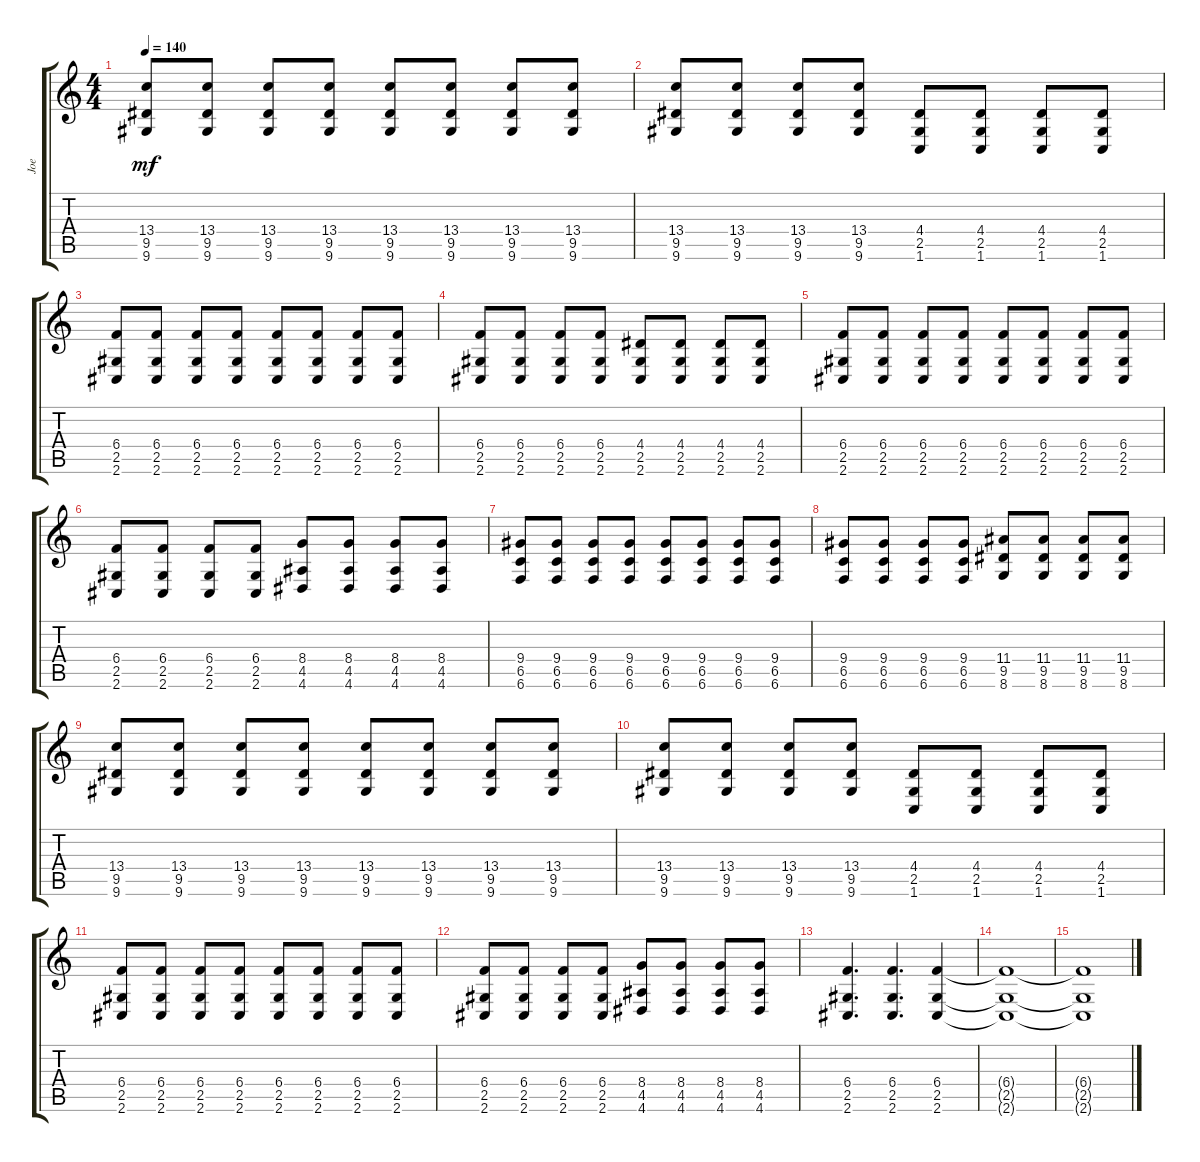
\track ("Joe" "Joe") {instrument distortionguitar}
\staff {score tabs}
\tuning (Db4 Ab3 E3 B2 Gb2 B1) {hide}
\ts (4 4)
\tempo 140
\clef g2
\ks c
(13.4 9.5 9.6).8{dy mf} (13.4 9.5 9.6).8 (13.4 9.5 9.6).8 (13.4 9.5 9.6).8 (13.4 9.5 9.6).8 (13.4 9.5 9.6).8 (13.4 9.5 9.6).8 (13.4 9.5 9.6).8 |
(13.4 9.5 9.6).8 (13.4 9.5 9.6).8 (13.4 9.5 9.6).8 (13.4 9.5 9.6).8 (4.4 2.5 1.6).8 (4.4 2.5 1.6).8 (4.4 2.5 1.6).8 (4.4 2.5 1.6).8 |
(6.4 2.5 2.6).8 (6.4 2.5 2.6).8 (6.4 2.5 2.6).8 (6.4 2.5 2.6).8 (6.4 2.5 2.6).8 (6.4 2.5 2.6).8 (6.4 2.5 2.6).8 (6.4 2.5 2.6).8 |
(6.4 2.5 2.6).8 (6.4 2.5 2.6).8 (6.4 2.5 2.6).8 (6.4 2.5 2.6).8 (4.4 2.5 2.6).8 (4.4 2.5 2.6).8 (4.4 2.5 2.6).8 (4.4 2.5 2.6).8 |
(6.4 2.5 2.6).8 (6.4 2.5 2.6).8 (6.4 2.5 2.6).8 (6.4 2.5 2.6).8 (6.4 2.5 2.6).8 (6.4 2.5 2.6).8 (6.4 2.5 2.6).8 (6.4 2.5 2.6).8 |
(6.4 2.5 2.6).8 (6.4 2.5 2.6).8 (6.4 2.5 2.6).8 (6.4 2.5 2.6).8 (8.4 4.5 4.6).8 (8.4 4.5 4.6).8 (8.4 4.5 4.6).8 (8.4 4.5 4.6).8 |
(9.4 6.5 6.6).8 (9.4 6.5 6.6).8 (9.4 6.5 6.6).8 (9.4 6.5 6.6).8 (9.4 6.5 6.6).8 (9.4 6.5 6.6).8 (9.4 6.5 6.6).8 (9.4 6.5 6.6).8 |
(9.4 6.5 6.6).8 (9.4 6.5 6.6).8 (9.4 6.5 6.6).8 (9.4 6.5 6.6).8 (11.4 9.5 8.6).8 (11.4 9.5 8.6).8 (11.4 9.5 8.6).8 (11.4 9.5 8.6).8 |
(13.4 9.5 9.6).8 (13.4 9.5 9.6).8 (13.4 9.5 9.6).8 (13.4 9.5 9.6).8 (13.4 9.5 9.6).8 (13.4 9.5 9.6).8 (13.4 9.5 9.6).8 (13.4 9.5 9.6).8 |
(13.4 9.5 9.6).8 (13.4 9.5 9.6).8 (13.4 9.5 9.6).8 (13.4 9.5 9.6).8 (4.4 2.5 1.6).8 (4.4 2.5 1.6).8 (4.4 2.5 1.6).8 (4.4 2.5 1.6).8 |
(6.4 2.5 2.6).8 (6.4 2.5 2.6).8 (6.4 2.5 2.6).8 (6.4 2.5 2.6).8 (6.4 2.5 2.6).8 (6.4 2.5 2.6).8 (6.4 2.5 2.6).8 (6.4 2.5 2.6).8 |
(6.4 2.5 2.6).8 (6.4 2.5 2.6).8 (6.4 2.5 2.6).8 (6.4 2.5 2.6).8 (8.4 4.5 4.6).8 (8.4 4.5 4.6).8 (8.4 4.5 4.6).8 (8.4 4.5 4.6).8 |
(6.4 2.5 2.6).4{d} (6.4 2.5 2.6).4{d} (6.4 2.5 2.6).4 |
(6.4{t} 2.5{t} 2.6{t}).1 |
(6.4{t} 2.5{t} 2.6{t}).1
